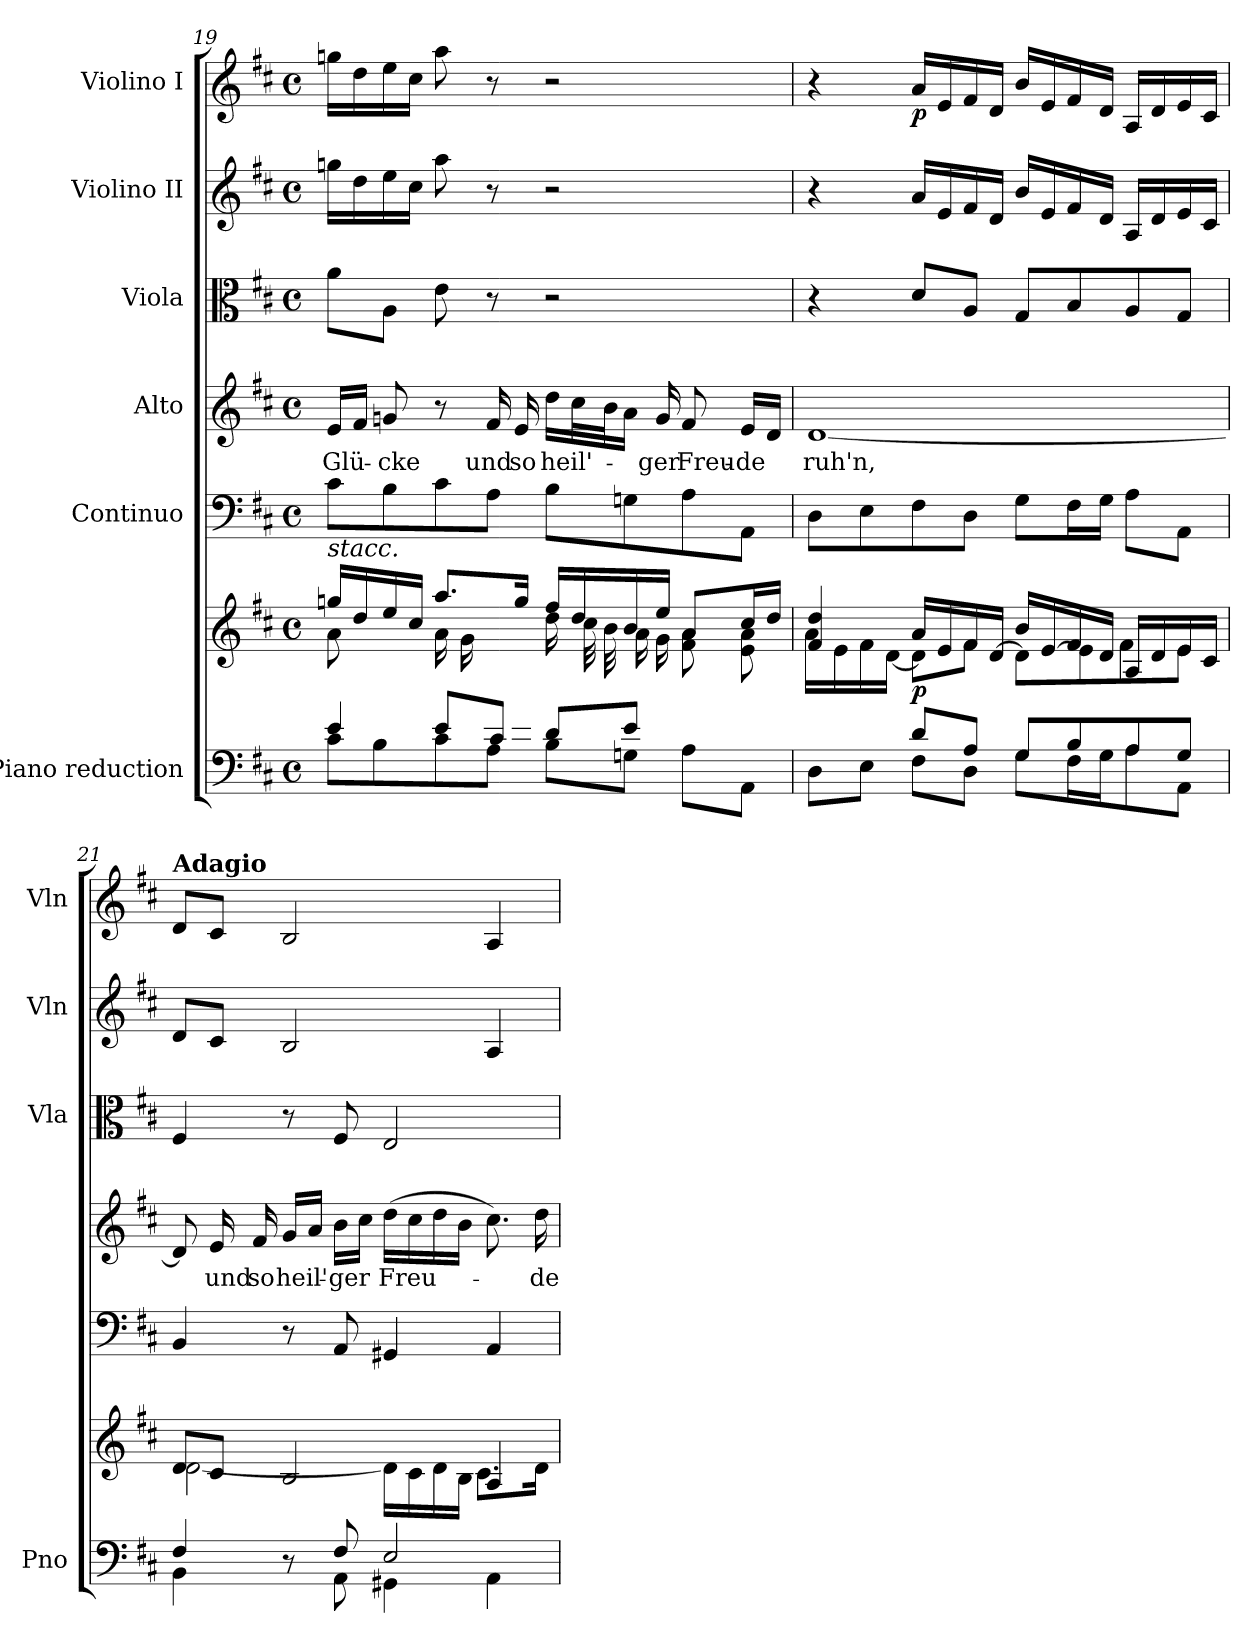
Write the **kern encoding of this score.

**kern	**kern	**dynam	**kern	**kern	**text	**kern	**dynam	**kern	**dynam	**kern	**dynam
*part6	*part6	*part6	*part5	*part4	*part4	*part3	*part3	*part2	*part2	*part1	*part1
*staff7	*staff6	*staff6/7	*staff5	*staff4	*staff4	*staff3	*staff3	*staff2	*staff2	*staff1	*staff1
*I"Piano reduction	*	*	*I"Continuo	*I"Alto	*	*I"Viola	*	*I"Violino II	*	*I"Violino I	*
*I'Pno	*	*	*	*	*	*I'Vla	*	*I'Vln	*	*I'Vln	*
!!LO:PB:g=z
*clefF4	*clefG2	*	*clefF4	*clefG2	*	*clefC3	*	*clefG2	*	*clefG2	*
*k[f#c#]	*k[f#c#]	*	*k[f#c#]	*k[f#c#]	*	*k[f#c#]	*	*k[f#c#]	*	*k[f#c#]	*
*M4/4	*M4/4	*	*M4/4	*M4/4	*	*M4/4	*	*M4/4	*	*M4/4	*
*met(c)	*met(c)	*	*met(c)	*met(c)	*	*met(c)	*	*met(c)	*	*met(c)	*
=19	=19	=19	=19	=19	=19	=19	=19	=19	=19	=19	=19
*^	*^	*	*	*	*	*	*	*	*	*	*
*	*^	*	*	*	*	*	*	*	*	*	*	*	*
!	!	!	!LO:TX:a:i:t=stacc.	!	!	!	!	!	!	!	!	!	!	!
!	!	!	!	!	!	!	!	!LO:LY:b	!	!	!	!	!	!
8ryy	4e/	8c#\L	16ggn/LL	8a\L	.	8c#\L	16e/LL	Glü-	8a\L	.	16ggn\LL	.	16ggn\LL	.
.	.	.	16dd/	.	.	.	16f#/JJ	.	.	.	16dd\	.	16dd\	.
!	!	!	!	!	!	!	!	!LO:LY:b	!	!	!	!	!	!
8A/J	.	8B\	16ee/	8ryy	.	8B\	8gn/	-cke	8A\J	.	16ee\	.	16ee\	.
.	.	.	16cc#/JJ	.	.	.	.	.	.	.	16cc#\JJ	.	16cc#\JJ	.
8ryy	8e/L	8c#\	8.aa/L	16a\LL	.	8c#\	8r	.	8e\	.	8aa\	.	8aa\	.
.	.	.	.	16g\	.	.	.	.	.	.	.	.	.	.
!	!	!	!	!	!	!	!	!LO:LY:b	!	!	!	!	!	!
16f#/	8c#/J	8A\J	.	8ryy	.	8A\J	16f#/	und	8r	.	8r	.	8r	.
!	!	!	!	!	!	!	!	!LO:LY:b	!	!	!	!	!	!
16e/JJ	.	.	16gg/Jk	.	.	.	16e/	so	.	.	.	.	.	.
!	!	!	!	!	!	!	!	!LO:LY:b	!	!	!	!	!	!
2ryy	8d/L	8B\L	16ff#/LL	16dd\LL	.	8B\L	16dd\LL	heil'-	2r	.	2r	.	2r	.
.	.	.	16dd/	32cc#\L	.	.	32cc#\L	.	.	.	.	.	.	.
.	.	.	.	32b\J	.	.	32b\J	.	.	.	.	.	.	.
.	8e/J	8Gn\J	16b/	16a\	.	8Gn\	16a\JJ	.	.	.	.	.	.	.
!	!	!	!	!	!	!	!	!LO:LY:b	!	!	!	!	!	!
.	.	.	16ee/JJ	16g\JJ	.	.	16g/	-ger	.	.	.	.	.	.
!	!	!	!	!	!	!	!	!LO:LY:b	!	!	!	!	!	!
.	4ryy	8A\L	8a/L	8f#\ 8a\L	.	8A\	8f#/	Freu-	.	.	.	.	.	.
!	!	!	!	!	!	!	!	!LO:LY:b	!	!	!	!	!	!
.	.	8AA\J	16cc#/L	8e\ 8a\J	.	8AA\J	16e/LL	-de	.	.	.	.	.	.
.	.	.	16dd/JJ	.	.	.	16d/JJ	.	.	.	.	.	.	.
*	*v	*v	*	*	*	*	*	*	*	*	*	*	*	*
=20	=20	=20	=20	=20	=20	=20	=20	=20	=20	=20	=20	=20	=20
!	!	!	!	!	!	!	!LO:LY:b	!	!	!	!	!	!
4ryy	8D\L	4f#/ 4dd/	16a\LL	.	8D\L	[1d	ruh'n,	4r	.	4r	.	4r	.
.	.	.	16e\	.	.	.	.	.	.	.	.	.	.
.	8E\J	.	16f#\	.	8E\	.	.	.	.	.	.	.	.
.	.	.	[16d\JJ	.	.	.	.	.	.	.	.	.	.
!	!	!	!	!LO:DY:b	!	!	!	!	!LO:DY:b	!	!	!	!
!	!	!	!	!	!	!	!	!	!LO:DY:n=1:b	!	!	!	!
!	!	!	!	!	!	!	!	!	!LO:DY:n=2:b	!	!LO:DY:b	!	!
!	!	!	!	!	!	!	!	!	!	!	!LO:DY:n=1:b	!	!
!	!	!	!	!	!	!	!	!	!	!	!LO:DY:n=2:b	!	!LO:DY:b
8d/L	8F#\L	16a/LL	8d\L]	p	8F#\	.	.	8d/L	other-dynamics p other-dynamics	16a/LL	other-dynamics p other-dynamics	16a/LL	p
.	.	16e/	.	.	.	.	.	.	.	16e/	.	16e/	.
8A/J	8D\J	16f#/	8f#\J	.	8D\J	.	.	8A/J	.	16f#/	.	16f#/	.
.	.	[16d/JJ	.	.	.	.	.	.	.	16d/JJ	.	16d/JJ	.
8G/L	8G\L	16b/LL	8d\L]	.	8G\L	.	.	8G/L	.	16b/LL	.	16b/LL	.
.	.	[16e/	.	.	.	.	.	.	.	16e/	.	16e/	.
8B/	16F#\L	16f#/	8e\]	.	16F#\L	.	.	8B/	.	16f#/	.	16f#/	.
.	16G\J	16d/JJ	.	.	16G\JJ	.	.	.	.	16d/JJ	.	16d/JJ	.
8A/	8A\	16A/LL	8f#\	.	8A\L	.	.	8A/	.	16A/LL	.	16A/LL	.
.	.	16d/	.	.	.	.	.	.	.	16d/	.	16d/	.
8G/J	8AA\J	16e/	8e\J	.	8AA\J	.	.	8G/J	.	16e/	.	16e/	.
.	.	16c#/JJ	.	.	.	.	.	.	.	16c#/JJ	.	16c#/JJ	.
=21	=21	=21	=21	=21	=21	=21	=21	=21	=21	=21	=21	=21	=21
!	!	!	!	!	!	!	!	!	!	!	!	!LO:TX:a:B:t=Adagio	!
4F#/	4BB\	8d/L	[2d\	.	4BB/	8d/]	.	4F#/	.	8d/L	.	8d/L	.
!	!	!	!	!	!	!	!LO:LY:b	!	!	!	!	!	!
.	.	8c#/J	.	.	.	16e/	und	.	.	8c#/J	.	8c#/J	.
!	!	!	!	!	!	!	!LO:LY:b	!	!	!	!	!	!
.	.	.	.	.	.	16f#/	so	.	.	.	.	.	.
!	!	!	!	!	!	!	!LO:LY:b	!	!	!	!	!	!
8r	8ryy	2B/	.	.	8r	16g/LL	heil'-	8r	.	2B/	.	2B/	.
.	.	.	.	.	.	16a/JJ	.	.	.	.	.	.	.
!	!	!	!	!	!	!	!LO:LY:b	!	!	!	!	!	!
8F#/	8AA\	.	.	.	8AA/	16b\LL	-ger	8F#/	.	.	.	.	.
.	.	.	.	.	.	16cc#\JJ	.	.	.	.	.	.	.
!	!	!	!	!	!	!	!LO:LY:b	!	!	!	!	!	!
2E/	4GG#X\	.	16d\LL]	.	4GG#X/	(>16dd\LL	Freu-	2E/	.	.	.	.	.
.	.	.	16c#\	.	.	16cc#\	.	.	.	.	.	.	.
.	.	.	16d\	.	.	16dd\	.	.	.	.	.	.	.
.	.	.	16B\JJ	.	.	16b\JJ	.	.	.	.	.	.	.
.	4AA\	4A/	8.c#\L	.	4AA/	8.cc#\)	.	.	.	4A/	.	4A/	.
!	!	!	!	!	!	!	!LO:LY:b	!	!	!	!	!	!
.	.	.	16d\Jk	.	.	16dd\	-de	.	.	.	.	.	.
*v	*v	*	*	*	*	*	*	*	*	*	*	*	*
*	*v	*v	*	*	*	*	*	*	*	*	*	*
=	=	=	=	=	=	=	=	=	=	=	=
*-	*-	*-	*-	*-	*-	*-	*-	*-	*-	*-	*-
